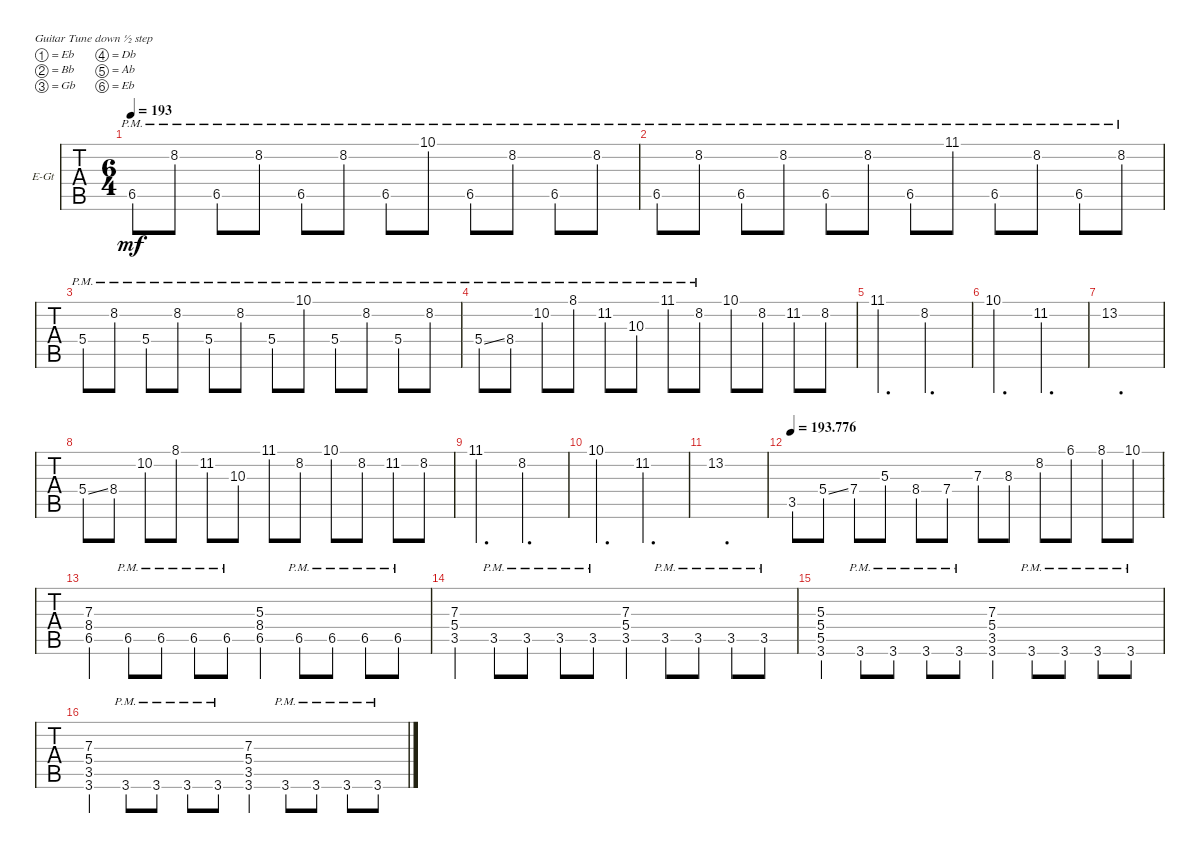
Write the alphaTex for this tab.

\defaultSystemsLayout 4
\bracketExtendMode groupsimilarinstruments
\firstSystemTrackNameOrientation horizontal
\otherSystemsTrackNameOrientation horizontal
\track ("Electric Guitar" "E-Gt") {multiBarRest instrument distortionguitar}
\staff {tabs}
\tuning (Eb4 Bb3 Gb3 Db3 Ab2 Eb2)
\ts (6 4)
\tempo 193
\clef g2
\ks c
6.5{pm}.8{dy mf} 8.2{pm}.8 6.5{pm}.8 8.2{pm}.8 6.5{pm}.8 8.2{pm}.8 6.5{pm}.8 10.1{pm}.8 6.5{pm}.8 8.2{pm}.8 6.5{pm}.8 8.2{pm}.8 |
6.5{pm}.8 8.2{pm}.8 6.5{pm}.8 8.2{pm}.8 6.5{pm}.8 8.2{pm}.8 6.5{pm}.8 11.1{pm}.8 6.5{pm}.8 8.2{pm}.8 6.5{pm}.8 8.2{pm}.8 |
5.4{pm}.8 8.2{pm}.8 5.4{pm}.8 8.2{pm}.8 5.4{pm}.8 8.2{pm}.8 5.4{pm}.8 10.1{pm}.8 5.4{pm}.8 8.2{pm}.8 5.4{pm}.8 8.2{pm}.8 |
5.4{ss pm}.8 8.4{pm}.8 10.2{pm}.8 8.1{pm}.8 11.2{pm}.8 10.3{pm}.8 11.1{pm}.8 8.2{pm}.8 10.1.8 8.2.8 11.2.8 8.2.8 |
11.1.2{d} 8.2.2{d} |
10.1.2{d} 11.2.2{d} |
13.2.1{d} |
5.4{ss}.8 8.4.8 10.2.8 8.1.8 11.2.8 10.3.8 11.1.8 8.2.8 10.1.8 8.2.8 11.2.8 8.2.8 |
11.1.2{d} 8.2.2{d} |
10.1.2{d} 11.2.2{d} |
13.2.1{d} |
\tempo
193.776 3.5.8 5.4{ss}.8 7.4.8 5.3.8 8.4.8 7.4.8 7.3.8 8.3.8 8.2.8 6.1.8 8.1.8 10.1.8 |
(6.5 8.4 7.3).4 6.5{pm}.8 6.5{pm}.8 6.5{pm}.8 6.5{pm}.8 (6.5 8.4 5.3).4 6.5{pm}.8 6.5{pm}.8 6.5{pm}.8 6.5{pm}.8 |
(3.5 5.4 7.3).4 3.5{pm}.8 3.5{pm}.8 3.5{pm}.8 3.5{pm}.8 (3.5 5.4 7.3).4 3.5{pm}.8 3.5{pm}.8 3.5{pm}.8 3.5{pm}.8 |
(3.6 5.5 5.4 5.3).4 3.6{pm}.8 3.6{pm}.8 3.6{pm}.8 3.6{pm}.8 (3.6 3.5 5.4 7.3).4 3.6{pm}.8 3.6{pm}.8 3.6{pm}.8 3.6{pm}.8 |
(3.6 3.5 5.4 7.3).4 3.6{pm}.8 3.6{pm}.8 3.6{pm}.8 3.6{pm}.8 (3.6 3.5 5.4 7.3).4 3.6{pm}.8 3.6{pm}.8 3.6{pm}.8 3.6{pm}.8
